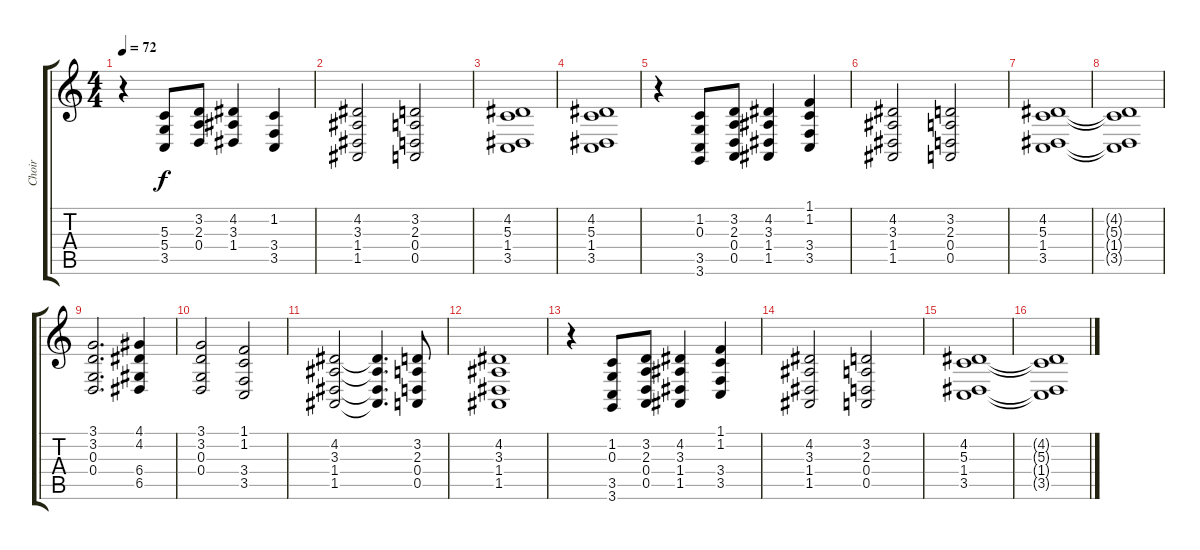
\track ("Choir" "Choir") {instrument pad4choir}
\staff {score tabs}
\tuning (E4 B3 G3 D3 A2 E2) {hide}
\ts (4 4)
\tempo 72
\clef g2
\ks c
r.4{dy f} (5.3 5.4 3.5).8 (3.2 2.3 0.4).8 (4.2 3.3 1.4).4 (1.2 3.4 3.5).4 |
(4.2 3.3 1.4 1.5).2 (3.2 2.3 0.4 0.5).2 |
(4.2 5.3 1.4 3.5).1 |
(4.2 5.3 1.4 3.5).1 |
r.4 (1.2 0.3 3.5 3.6).8 (3.2 2.3 0.4 0.5).8 (4.2 3.3 1.4 1.5).4 (1.1 1.2 3.4 3.5).4 |
(4.2 3.3 1.4 1.5).2 (3.2 2.3 0.4 0.5).2 |
(4.2 5.3 1.4 3.5).1 |
(4.2{t} 5.3{t} 1.4{t} 3.5{t}).1 |
(3.1 3.2 0.3 0.4).2{d} (4.1 4.2 6.4 6.5).4 |
(3.1 3.2 0.3 0.4).2 (1.1 1.2 3.4 3.5).2 |
(4.2 3.3 1.4 1.5).2 (4.2{t} 3.3{t} 1.4{t} 1.5{t}).4{d} (3.2 2.3 0.4 0.5).8 |
(4.2 3.3 1.4 1.5).1 |
r.4 (1.2 0.3 3.5 3.6).8 (3.2 2.3 0.4 0.5).8 (4.2 3.3 1.4 1.5).4 (1.1 1.2 3.4 3.5).4 |
(4.2 3.3 1.4 1.5).2 (3.2 2.3 0.4 0.5).2 |
(4.2 5.3 1.4 3.5).1 |
(4.2{t} 5.3{t} 1.4{t} 3.5{t}).1
